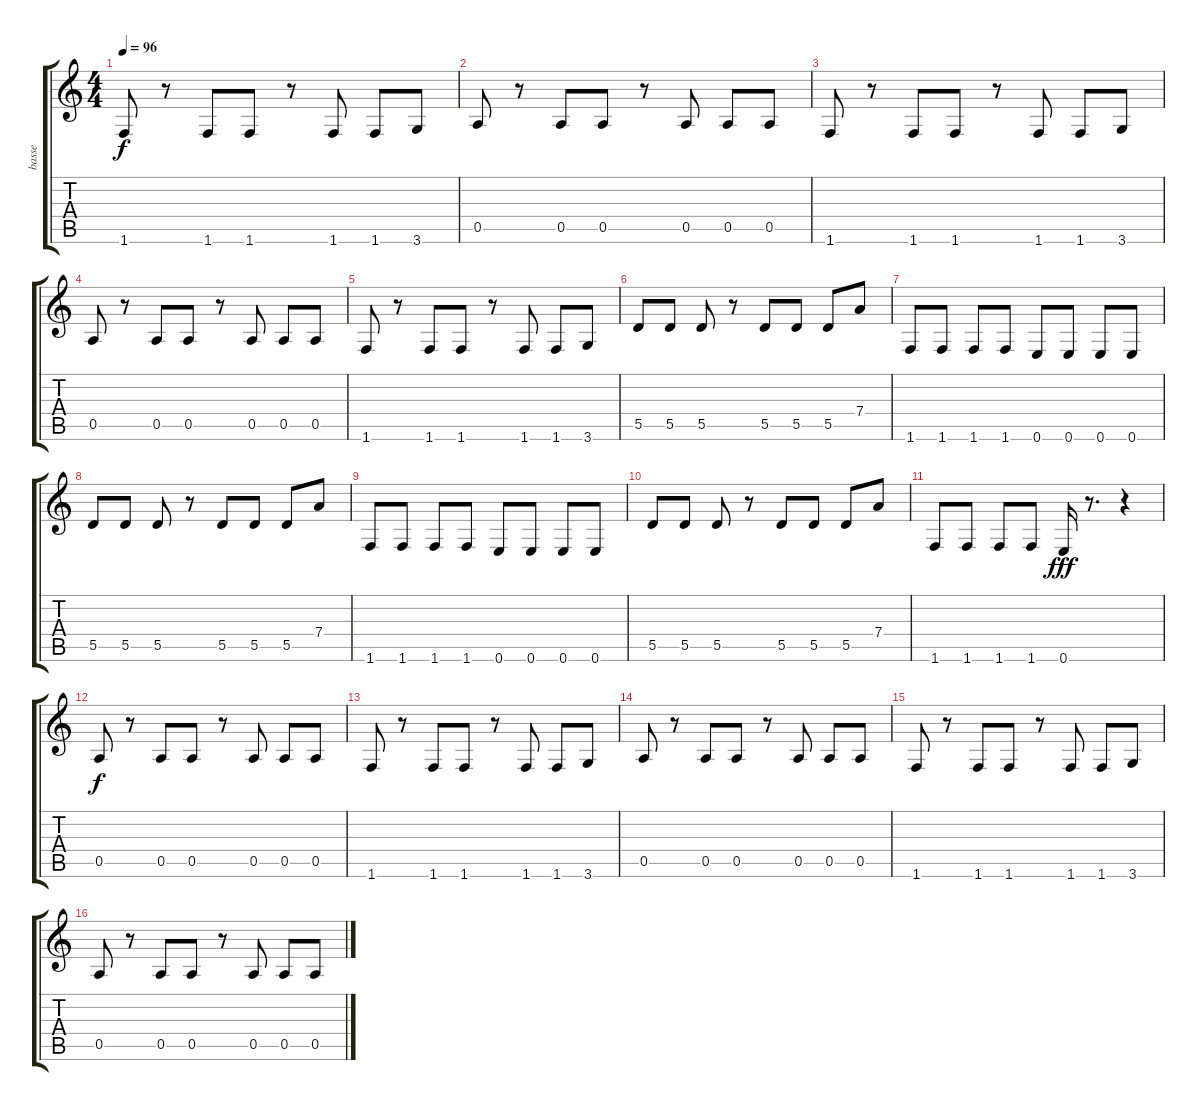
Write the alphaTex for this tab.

\track ("basse" "basse") {instrument electricbassfinger}
\staff {score tabs}
\tuning (E4 B3 G3 D3 A2 E2) {hide}
\ts (4 4)
\tempo 96
\clef g2
\ks c
1.6.8{dy f} r.8 1.6.8 1.6.8 r.8 1.6.8 1.6.8 3.6.8 |
0.5.8 r.8 0.5.8 0.5.8 r.8 0.5.8 0.5.8 0.5.8 |
1.6.8 r.8 1.6.8 1.6.8 r.8 1.6.8 1.6.8 3.6.8 |
0.5.8 r.8 0.5.8 0.5.8 r.8 0.5.8 0.5.8 0.5.8 |
1.6.8 r.8 1.6.8 1.6.8 r.8 1.6.8 1.6.8 3.6.8 |
5.5.8 5.5.8 5.5.8 r.8 5.5.8 5.5.8 5.5.8 7.4.8 |
1.6.8 1.6.8 1.6.8 1.6.8 0.6.8 0.6.8 0.6.8 0.6.8 |
5.5.8 5.5.8 5.5.8 r.8 5.5.8 5.5.8 5.5.8 7.4.8 |
1.6.8 1.6.8 1.6.8 1.6.8 0.6.8 0.6.8 0.6.8 0.6.8 |
5.5.8 5.5.8 5.5.8 r.8 5.5.8 5.5.8 5.5.8 7.4.8 |
1.6.8 1.6.8 1.6.8 1.6.8 0.6.16{dy fff} r.8{d} r.4 |
0.5.8{dy f} r.8 0.5.8 0.5.8 r.8 0.5.8 0.5.8 0.5.8 |
1.6.8 r.8 1.6.8 1.6.8 r.8 1.6.8 1.6.8 3.6.8 |
0.5.8 r.8 0.5.8 0.5.8 r.8 0.5.8 0.5.8 0.5.8 |
1.6.8 r.8 1.6.8 1.6.8 r.8 1.6.8 1.6.8 3.6.8 |
0.5.8 r.8 0.5.8 0.5.8 r.8 0.5.8 0.5.8 0.5.8
